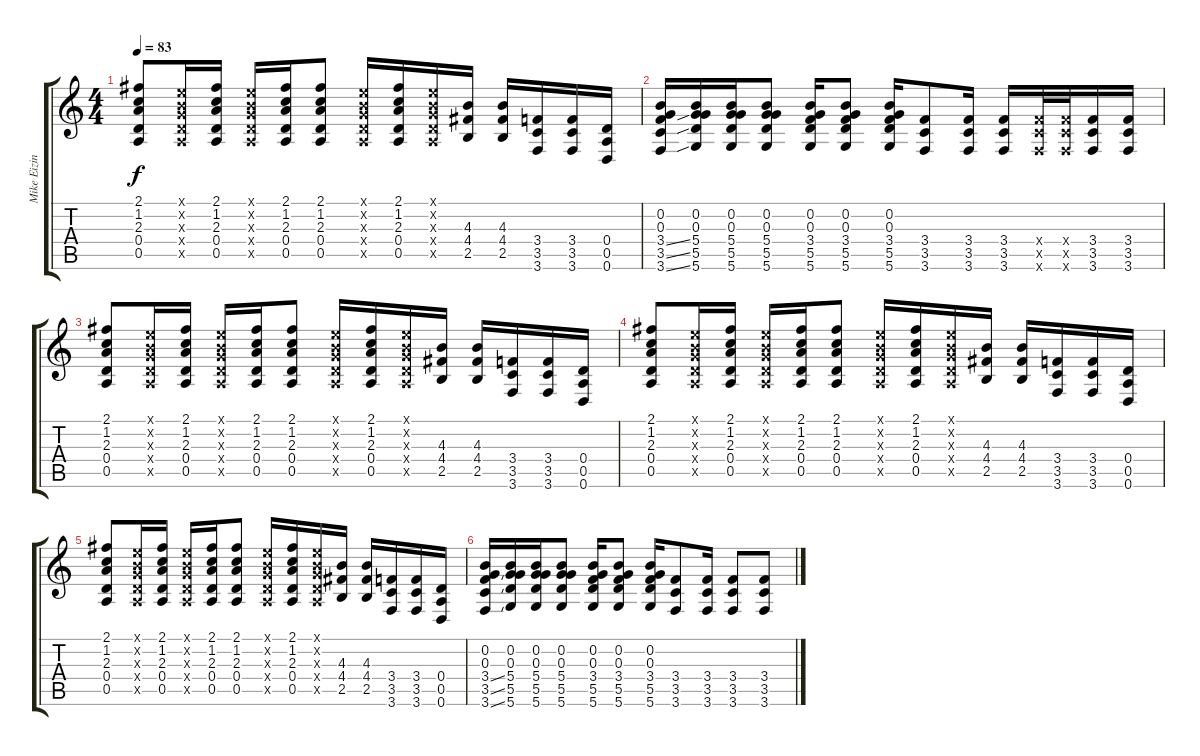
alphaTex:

\track ("Mike Eizinger again" "Mike Eizin") {instrument overdrivenguitar}
\staff {score tabs}
\tuning (E4 B3 G3 D3 A2 D2) {hide}
\ts (4 4)
\tempo 83
\clef g2
\ks c
(2.1 1.2 2.3 0.4 0.5).8{dy f} (0.1{x} 0.2{x} 0.3{x} 0.4{x} 0.5{x}).16 (2.1 1.2 2.3 0.4 0.5).16 (0.1{x} 0.2{x} 0.3{x} 0.4{x} 0.5{x}).16 (2.1 1.2 2.3 0.4 0.5).16 (2.1 1.2 2.3 0.4 0.5).8 (0.1{x} 0.2{x} 0.3{x} 0.4{x} 0.5{x}).16 (2.1 1.2 2.3 0.4 0.5).16 (0.1{x} 0.2{x} 0.3{x} 0.4{x} 0.5{x}).16 (4.3 4.4 2.5).16 (4.3 4.4 2.5).16 (3.4 3.5 3.6).16 (3.4 3.5 3.6).16 (0.4 0.5 0.6).16 |
(0.2 0.3 3.4{ss} 3.5{ss} 3.6{ss}).16 (0.2 0.3 5.4 5.5 5.6).16 (0.2 0.3 5.4 5.5 5.6).16 (0.2 0.3 5.4 5.5 5.6).8 (0.2 0.3 3.4 5.5 5.6).16 (0.2 0.3 3.4 5.5 5.6).8 (0.2 0.3 3.4 5.5 5.6).16 (3.4 3.5 3.6).8 (3.4 3.5 3.6).16 (3.4 3.5 3.6).16 (3.4{x} 3.5{x} 3.6{x}).32 (3.4{x} 3.5{x} 3.6{x}).32 (3.4 3.5 3.6).16 (3.4 3.5 3.6).16 |
(2.1 1.2 2.3 0.4 0.5).8 (0.1{x} 0.2{x} 0.3{x} 0.4{x} 0.5{x}).16 (2.1 1.2 2.3 0.4 0.5).16 (0.1{x} 0.2{x} 0.3{x} 0.4{x} 0.5{x}).16 (2.1 1.2 2.3 0.4 0.5).16 (2.1 1.2 2.3 0.4 0.5).8 (0.1{x} 0.2{x} 0.3{x} 0.4{x} 0.5{x}).16 (2.1 1.2 2.3 0.4 0.5).16 (0.1{x} 0.2{x} 0.3{x} 0.4{x} 0.5{x}).16 (4.3 4.4 2.5).16 (4.3 4.4 2.5).16 (3.4 3.5 3.6).16 (3.4 3.5 3.6).16 (0.4 0.5 0.6).16 |
(2.1 1.2 2.3 0.4 0.5).8 (0.1{x} 0.2{x} 0.3{x} 0.4{x} 0.5{x}).16 (2.1 1.2 2.3 0.4 0.5).16 (0.1{x} 0.2{x} 0.3{x} 0.4{x} 0.5{x}).16 (2.1 1.2 2.3 0.4 0.5).16 (2.1 1.2 2.3 0.4 0.5).8 (0.1{x} 0.2{x} 0.3{x} 0.4{x} 0.5{x}).16 (2.1 1.2 2.3 0.4 0.5).16 (0.1{x} 0.2{x} 0.3{x} 0.4{x} 0.5{x}).16 (4.3 4.4 2.5).16 (4.3 4.4 2.5).16 (3.4 3.5 3.6).16 (3.4 3.5 3.6).16 (0.4 0.5 0.6).16 |
(2.1 1.2 2.3 0.4 0.5).8 (0.1{x} 0.2{x} 0.3{x} 0.4{x} 0.5{x}).16 (2.1 1.2 2.3 0.4 0.5).16 (0.1{x} 0.2{x} 0.3{x} 0.4{x} 0.5{x}).16 (2.1 1.2 2.3 0.4 0.5).16 (2.1 1.2 2.3 0.4 0.5).8 (0.1{x} 0.2{x} 0.3{x} 0.4{x} 0.5{x}).16 (2.1 1.2 2.3 0.4 0.5).16 (0.1{x} 0.2{x} 0.3{x} 0.4{x} 0.5{x}).16 (4.3 4.4 2.5).16 (4.3 4.4 2.5).16 (3.4 3.5 3.6).16 (3.4 3.5 3.6).16 (0.4 0.5 0.6).16 |
(0.2 0.3 3.4{ss} 3.5{ss} 3.6{ss}).16 (0.2 0.3 5.4 5.5 5.6).16 (0.2 0.3 5.4 5.5 5.6).16 (0.2 0.3 5.4 5.5 5.6).8 (0.2 0.3 3.4 5.5 5.6).16 (0.2 0.3 3.4 5.5 5.6).8 (0.2 0.3 3.4 5.5 5.6).16 (3.4 3.5 3.6).8 (3.4 3.5 3.6).16 (3.4 3.5 3.6).8 (3.4 3.5 3.6).8
